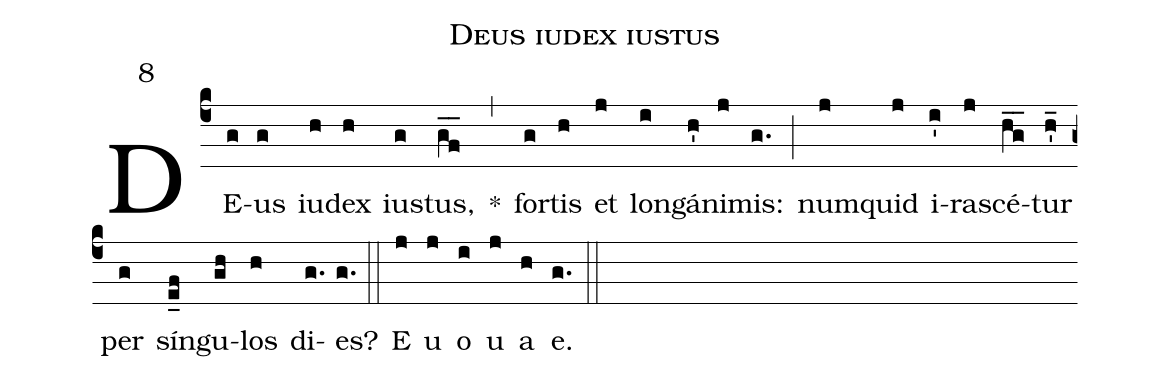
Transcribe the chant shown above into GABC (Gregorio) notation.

name:Deus iudex iustus;
mode:8;
%%
(c4)DE(g)us(g) iu(h)dex(h) ius(g)tus,(gf__) *(,) for(g)tis(h) et(j) lon(i)gá(h')ni(j)mis:(g.) (;) num(j)quid(j) i(i')ras(j)cé(hg__)tur(h'_) per(g) sín(e_f)gu(gh)los(h) di(g.)es?(g.) (::) E(j) u(j) o(i) u(j) a(h) e.(g.) (::)
